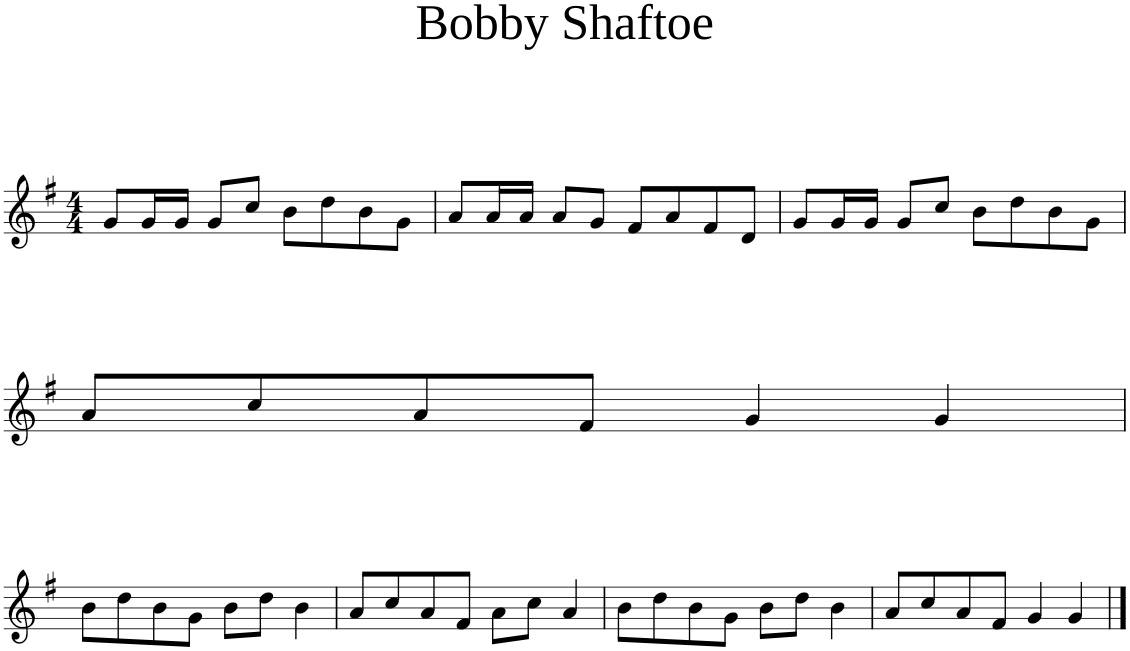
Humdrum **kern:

**kern
*part1
*staff1
*I"1
*clefG2
*k[f#]
*M4/4
=1
8g/L
16g/L
16g/JJ
8g/L
8cc/J
8b\L
8dd\
8b\
8g\J
=2
8a/L
16a/L
16a/JJ
8a/L
8g/J
8f#/L
8a/
8f#/
8d/J
=3
8g/L
16g/L
16g/JJ
8g/L
8cc/J
8b\L
8dd\
8b\
8g\J
!!LO:LB:g=z
=4
8a/L
8cc/
8a/
8f#/J
4g/
4g/
!!LO:LB:g=z
=5
8b\L
8dd\
8b\
8g\J
8b\L
8dd\J
4b\
=6
8a/L
8cc/
8a/
8f#/J
8a\L
8cc\J
4a/
=7
8b\L
8dd\
8b\
8g\J
8b\L
8dd\J
4b\
=8
8a/L
8cc/
8a/
8f#/J
4g/
4g/
==
*-
